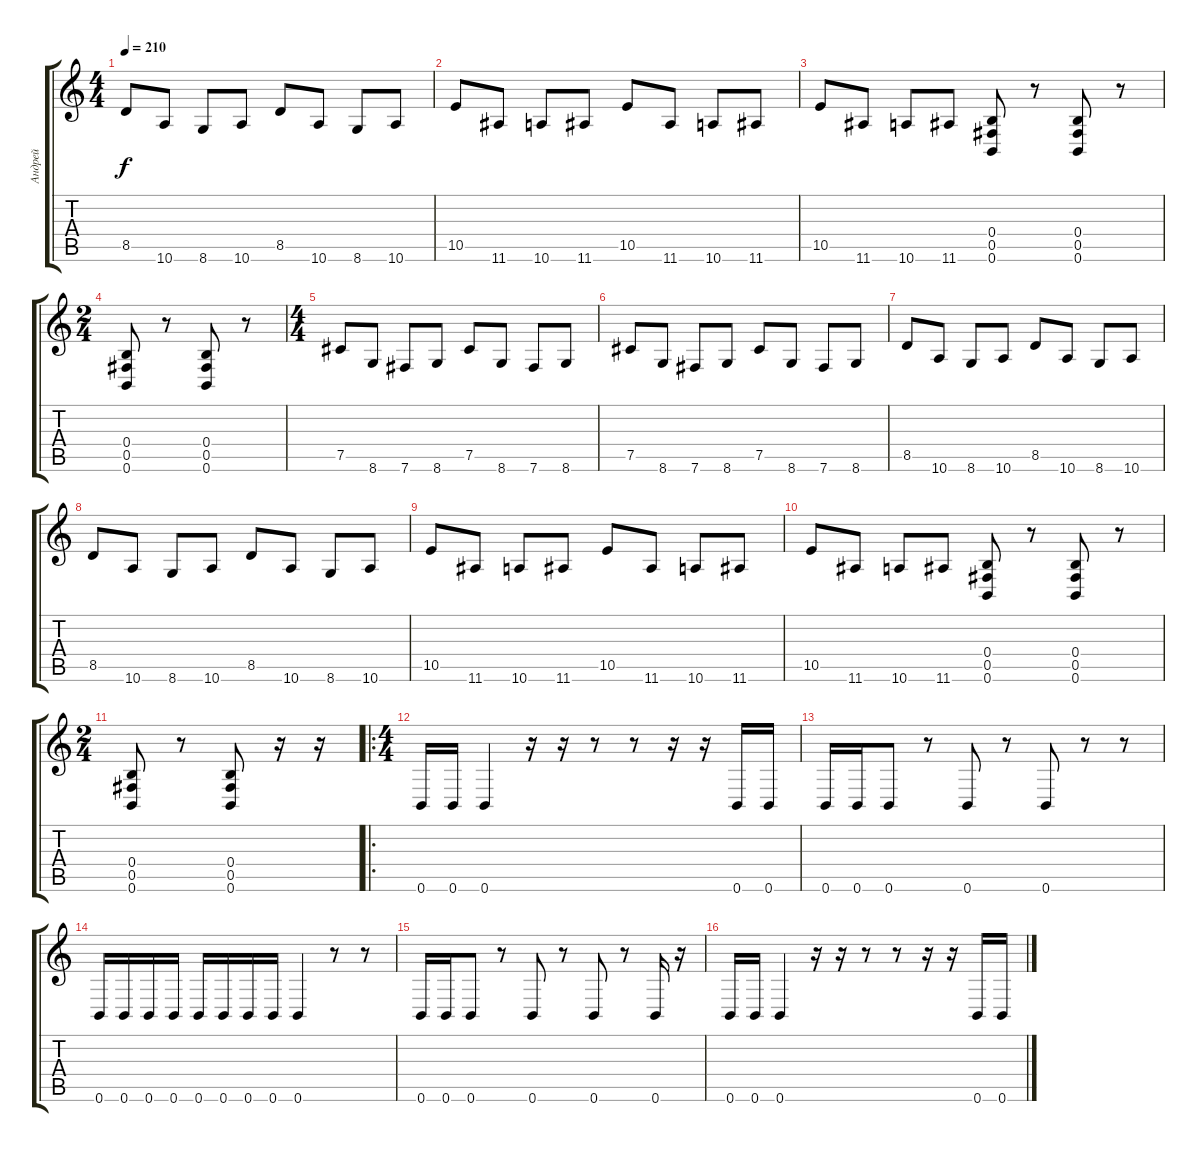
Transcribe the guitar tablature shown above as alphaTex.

\track ("Андрей" "Андрей") {instrument overdrivenguitar}
\staff {score tabs}
\tuning (Db4 Ab3 E3 B2 Gb2 B1) {hide}
\ts (4 4)
\tempo 210
\clef g2
\ks c
8.5.8{dy f} 10.6.8 8.6.8 10.6.8 8.5.8 10.6.8 8.6.8 10.6.8 |
10.5.8 11.6.8 10.6.8 11.6.8 10.5.8 11.6.8 10.6.8 11.6.8 |
10.5.8 11.6.8 10.6.8 11.6.8 (0.4 0.5 0.6).8 r.8 (0.4 0.5 0.6).8 r.8 |
\ts (2 4)
(0.4 0.5 0.6).8 r.8 (0.4 0.5 0.6).8 r.8 |
\ts (4 4)
7.5.8 8.6.8 7.6.8 8.6.8 7.5.8 8.6.8 7.6.8 8.6.8 |
7.5.8 8.6.8 7.6.8 8.6.8 7.5.8 8.6.8 7.6.8 8.6.8 |
8.5.8 10.6.8 8.6.8 10.6.8 8.5.8 10.6.8 8.6.8 10.6.8 |
8.5.8 10.6.8 8.6.8 10.6.8 8.5.8 10.6.8 8.6.8 10.6.8 |
10.5.8 11.6.8 10.6.8 11.6.8 10.5.8 11.6.8 10.6.8 11.6.8 |
10.5.8 11.6.8 10.6.8 11.6.8 (0.4 0.5 0.6).8 r.8 (0.4 0.5 0.6).8 r.8 |
\ts (2 4)
(0.4 0.5 0.6).8 r.8 (0.4 0.5 0.6).8 r.16 r.16 |
\ro
\ts (4 4)
0.6.16 0.6.16 0.6.4 r.16 r.16 r.8 r.8 r.16 r.16 0.6.16 0.6.16 |
0.6.16 0.6.16 0.6.8 r.8 0.6.8 r.8 0.6.8 r.8 r.8 |
0.6.16 0.6.16 0.6.16 0.6.16 0.6.16 0.6.16 0.6.16 0.6.16 0.6.4 r.8 r.8 |
0.6.16 0.6.16 0.6.8 r.8 0.6.8 r.8 0.6.8 r.8 0.6.16 r.16 |
0.6.16 0.6.16 0.6.4 r.16 r.16 r.8 r.8 r.16 r.16 0.6.16 0.6.16
